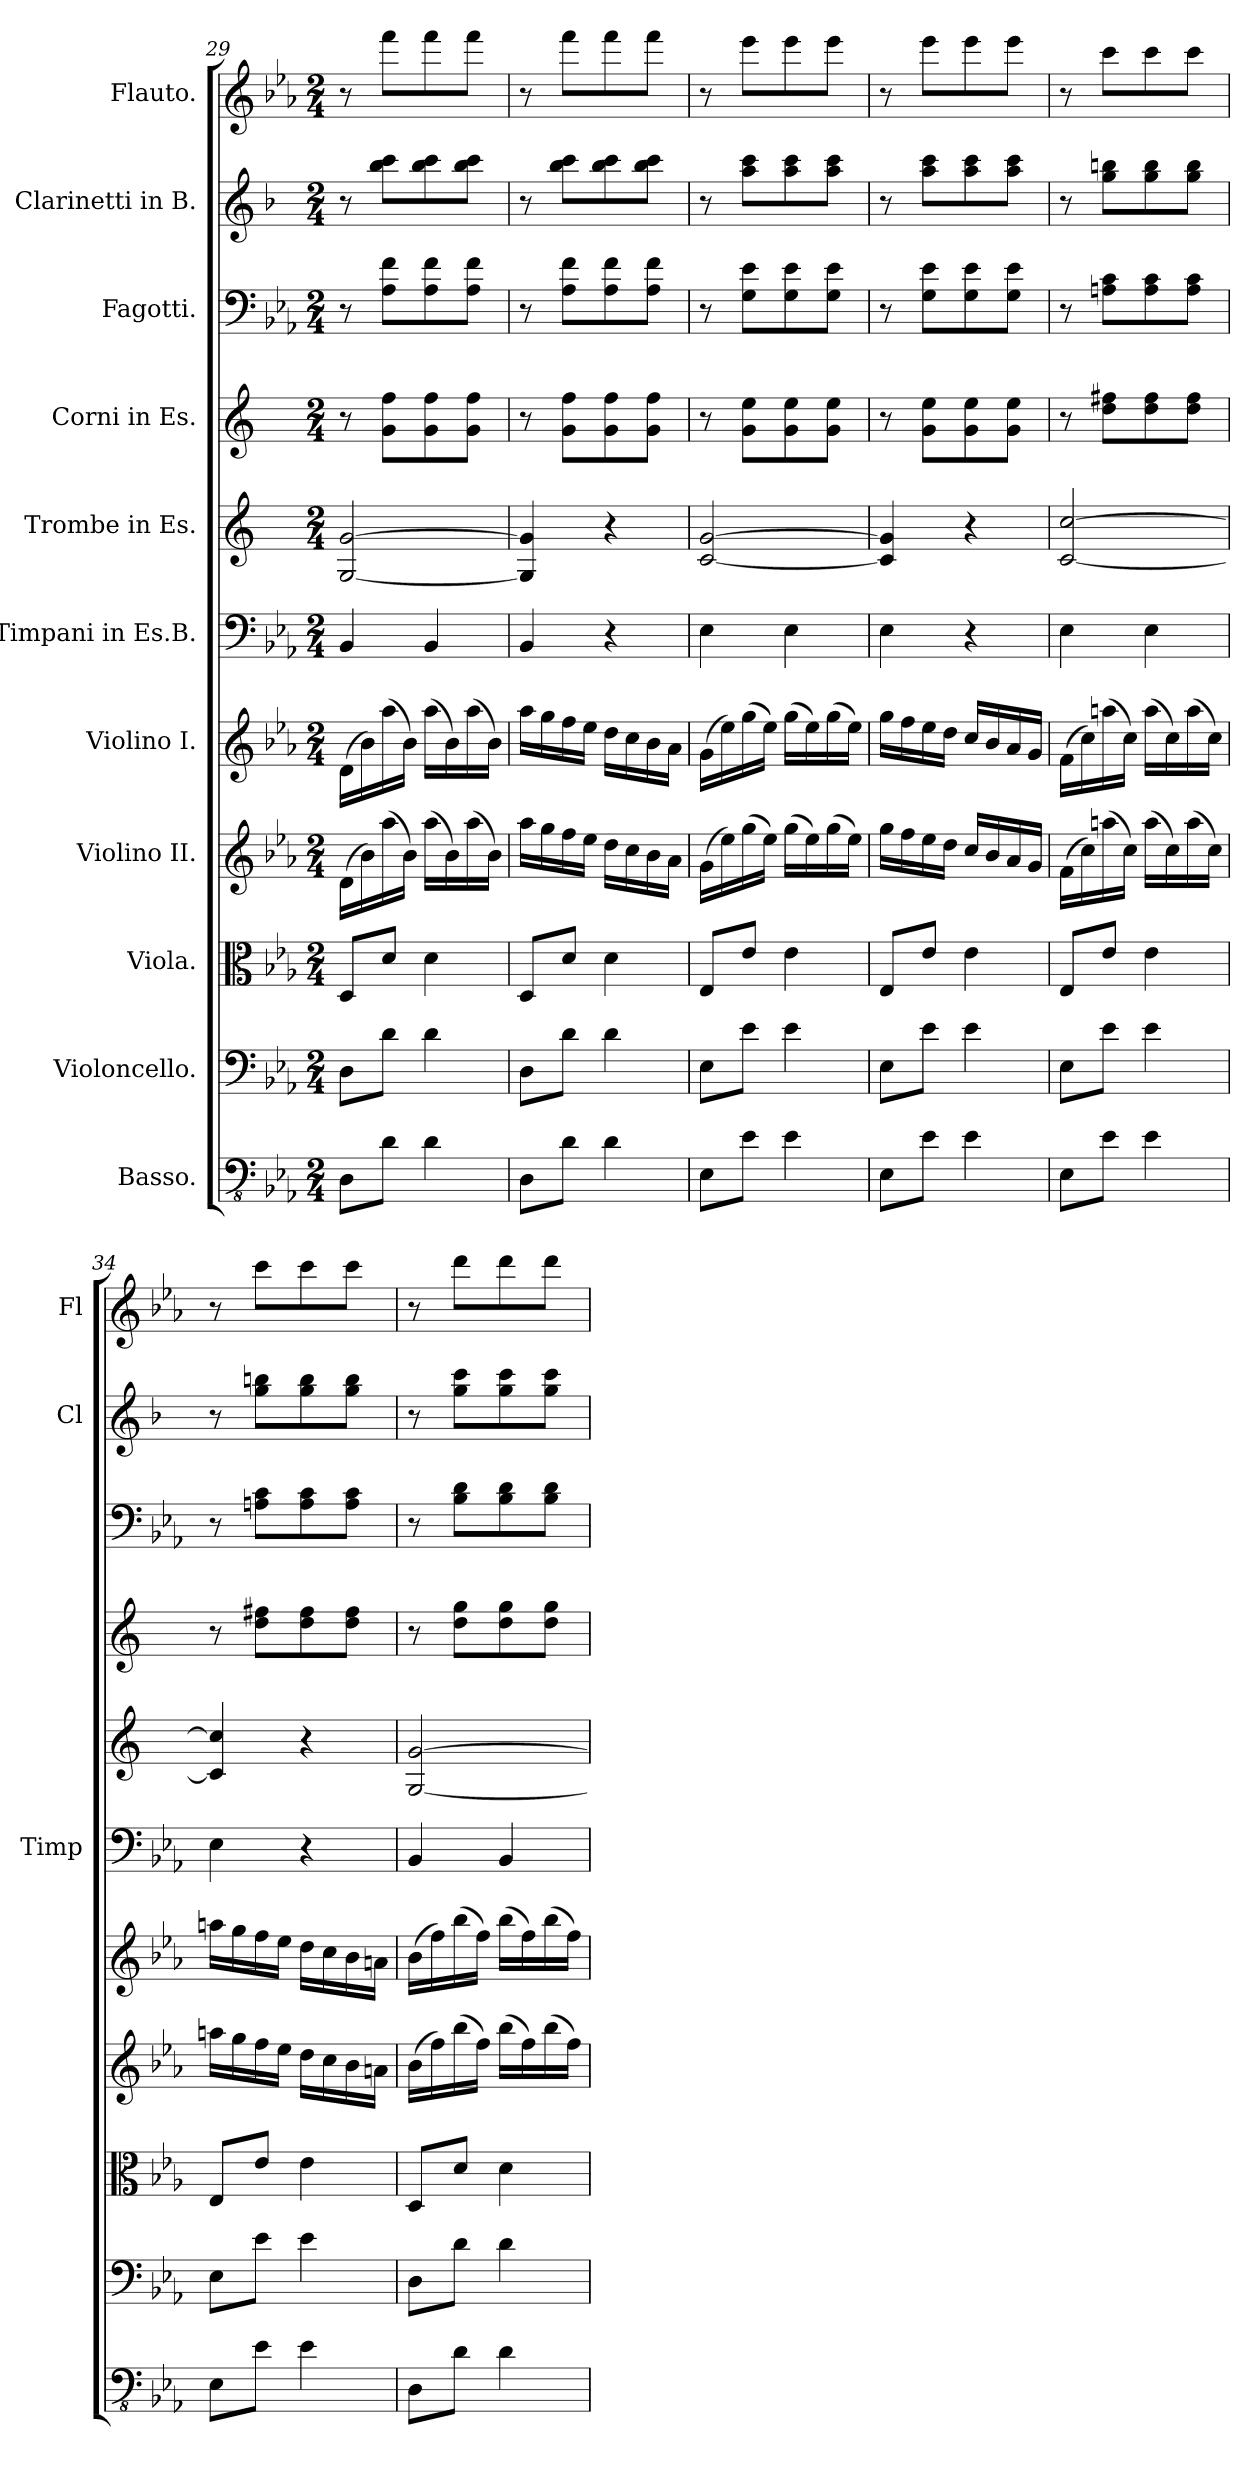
**kern	**kern	**kern	**kern	**kern	**kern	**kern	**kern	**kern	**kern	**kern
*part11	*part10	*part9	*part8	*part7	*part6	*part5	*part4	*part3	*part2	*part1
*staff11	*staff10	*staff9	*staff8	*staff7	*staff6	*staff5	*staff4	*staff3	*staff2	*staff1
*I"Basso.	*I"Violoncello.	*I"Viola.	*I"Violino II.	*I"Violino I.	*I"Timpani in Es.B.	*I"Trombe in Es.	*I"Corni in Es.	*I"Fagotti.	*I"Clarinetti in B.	*I"Flauto.
*	*	*	*	*	*I'Timp	*	*	*	*I'Cl	*I'Fl
*clefFv4	*clefF4	*clefC3	*clefG2	*clefG2	*clefF4	*clefG2	*clefG2	*clefF4	*clefG2	*clefG2
*	*	*	*	*	*	*ITrd-2c-3	*ITrd5c9	*	*ITrd1c2	*
*k[b-e-a-]	*k[b-e-a-]	*k[b-e-a-]	*k[b-e-a-]	*k[b-e-a-]	*k[b-e-a-]	*k[b-e-a-]	*k[b-e-a-]	*k[b-e-a-]	*k[b-e-a-]	*k[b-e-a-]
*M2/4	*M2/4	*M2/4	*M2/4	*M2/4	*M2/4	*M2/4	*M2/4	*M2/4	*M2/4	*M2/4
=29	=29	=29	=29	=29	=29	=29	=29	=29	=29	=29
8DD\L	8D\L	8D/L	(>16d\LL	(>16d\LL	4BB-/	[2B-/ [2b-/	8r	8r	8r	8r
.	.	.	16b-\)	16b-\)	.	.	.	.	.	.
8D\J	8d\J	8d/J	(>16aa-\	(>16aa-\	.	.	8B-\ 8a-\L	8A-\ 8f\L	8aa-\ 8bb-\L	8fff\L
.	.	.	16b-\JJ)	16b-\JJ)	.	.	.	.	.	.
4D\	4d\	4d\	(>16aa-\LL	(>16aa-\LL	4BB-/	.	8B-\ 8a-\	8A-\ 8f\	8aa-\ 8bb-\	8fff\
.	.	.	16b-\)	16b-\)	.	.	.	.	.	.
.	.	.	(>16aa-\	(>16aa-\	.	.	8B-\ 8a-\J	8A-\ 8f\J	8aa-\ 8bb-\J	8fff\J
.	.	.	16b-\JJ)	16b-\JJ)	.	.	.	.	.	.
=30	=30	=30	=30	=30	=30	=30	=30	=30	=30	=30
8DD\L	8D\L	8D/L	16aa-\LL	16aa-\LL	4BB-/	4B-/] 4b-/]	8r	8r	8r	8r
.	.	.	16gg\	16gg\	.	.	.	.	.	.
8D\J	8d\J	8d/J	16ff\	16ff\	.	.	8B-\ 8a-\L	8A-\ 8f\L	8aa-\ 8bb-\L	8fff\L
.	.	.	16ee-\JJ	16ee-\JJ	.	.	.	.	.	.
4D\	4d\	4d\	16dd\LL	16dd\LL	4r	4r	8B-\ 8a-\	8A-\ 8f\	8aa-\ 8bb-\	8fff\
.	.	.	16cc\	16cc\	.	.	.	.	.	.
.	.	.	16b-\	16b-\	.	.	8B-\ 8a-\J	8A-\ 8f\J	8aa-\ 8bb-\J	8fff\J
.	.	.	16a-\JJ	16a-\JJ	.	.	.	.	.	.
=31	=31	=31	=31	=31	=31	=31	=31	=31	=31	=31
8EE-\L	8E-\L	8E-/L	(>16g\LL	(>16g\LL	4E-\	[2e-/ [2b-/	8r	8r	8r	8r
.	.	.	16ee-\)	16ee-\)	.	.	.	.	.	.
8E-\J	8e-\J	8e-/J	(>16gg\	(>16gg\	.	.	8B-\ 8g\L	8G\ 8e-\L	8gg\ 8bb-\L	8eee-\L
.	.	.	16ee-\JJ)	16ee-\JJ)	.	.	.	.	.	.
4E-\	4e-\	4e-\	(>16gg\LL	(>16gg\LL	4E-\	.	8B-\ 8g\	8G\ 8e-\	8gg\ 8bb-\	8eee-\
.	.	.	16ee-\)	16ee-\)	.	.	.	.	.	.
.	.	.	(>16gg\	(>16gg\	.	.	8B-\ 8g\J	8G\ 8e-\J	8gg\ 8bb-\J	8eee-\J
.	.	.	16ee-\JJ)	16ee-\JJ)	.	.	.	.	.	.
!!LO:PB:g=z
=32	=32	=32	=32	=32	=32	=32	=32	=32	=32	=32
8EE-\L	8E-\L	8E-/L	16gg\LL	16gg\LL	4E-\	4e-/] 4b-/]	8r	8r	8r	8r
.	.	.	16ff\	16ff\	.	.	.	.	.	.
8E-\J	8e-\J	8e-/J	16ee-\	16ee-\	.	.	8B-\ 8g\L	8G\ 8e-\L	8gg\ 8bb-\L	8eee-\L
.	.	.	16dd\JJ	16dd\JJ	.	.	.	.	.	.
4E-\	4e-\	4e-\	16cc/LL	16cc/LL	4r	4r	8B-\ 8g\	8G\ 8e-\	8gg\ 8bb-\	8eee-\
.	.	.	16b-/	16b-/	.	.	.	.	.	.
.	.	.	16a-/	16a-/	.	.	8B-\ 8g\J	8G\ 8e-\J	8gg\ 8bb-\J	8eee-\J
.	.	.	16g/JJ	16g/JJ	.	.	.	.	.	.
=33	=33	=33	=33	=33	=33	=33	=33	=33	=33	=33
8EE-\L	8E-\L	8E-/L	(>16f\LL	(>16f\LL	4E-\	[2e-/ [2ee-/	8r	8r	8r	8r
.	.	.	16cc\)	16cc\)	.	.	.	.	.	.
8E-\J	8e-\J	8e-/J	(>16aan\	(>16aan\	.	.	8f\ 8an\L	8An\ 8c\L	8ff\ 8aan\L	8ccc\L
.	.	.	16cc\JJ)	16cc\JJ)	.	.	.	.	.	.
4E-\	4e-\	4e-\	(>16aa\LL	(>16aa\LL	4E-\	.	8f\ 8a\	8A\ 8c\	8ff\ 8aa\	8ccc\
.	.	.	16cc\)	16cc\)	.	.	.	.	.	.
.	.	.	(>16aa\	(>16aa\	.	.	8f\ 8a\J	8A\ 8c\J	8ff\ 8aa\J	8ccc\J
.	.	.	16cc\JJ)	16cc\JJ)	.	.	.	.	.	.
=34	=34	=34	=34	=34	=34	=34	=34	=34	=34	=34
8EE-\L	8E-\L	8E-/L	16aan\LL	16aan\LL	4E-\	4e-/] 4ee-/]	8r	8r	8r	8r
.	.	.	16gg\	16gg\	.	.	.	.	.	.
8E-\J	8e-\J	8e-/J	16ff\	16ff\	.	.	8f\ 8an\L	8An\ 8c\L	8ff\ 8aan\L	8ccc\L
.	.	.	16ee-\JJ	16ee-\JJ	.	.	.	.	.	.
4E-\	4e-\	4e-\	16dd\LL	16dd\LL	4r	4r	8f\ 8a\	8A\ 8c\	8ff\ 8aa\	8ccc\
.	.	.	16cc\	16cc\	.	.	.	.	.	.
.	.	.	16b-\	16b-\	.	.	8f\ 8a\J	8A\ 8c\J	8ff\ 8aa\J	8ccc\J
.	.	.	16an\JJ	16an\JJ	.	.	.	.	.	.
=35	=35	=35	=35	=35	=35	=35	=35	=35	=35	=35
8DD\L	8D\L	8D/L	(>16b-\LL	(>16b-\LL	4BB-/	[2B-/ [2b-/	8r	8r	8r	8r
.	.	.	16ff\)	16ff\)	.	.	.	.	.	.
8D\J	8d\J	8d/J	(>16bb-\	(>16bb-\	.	.	8f\ 8b-\L	8B-\ 8d\L	8ff\ 8bb-\L	8ddd\L
.	.	.	16ff\JJ)	16ff\JJ)	.	.	.	.	.	.
4D\	4d\	4d\	(>16bb-\LL	(>16bb-\LL	4BB-/	.	8f\ 8b-\	8B-\ 8d\	8ff\ 8bb-\	8ddd\
.	.	.	16ff\)	16ff\)	.	.	.	.	.	.
.	.	.	(>16bb-\	(>16bb-\	.	.	8f\ 8b-\J	8B-\ 8d\J	8ff\ 8bb-\J	8ddd\J
.	.	.	16ff\JJ)	16ff\JJ)	.	.	.	.	.	.
=	=	=	=	=	=	=	=	=	=	=
*-	*-	*-	*-	*-	*-	*-	*-	*-	*-	*-
